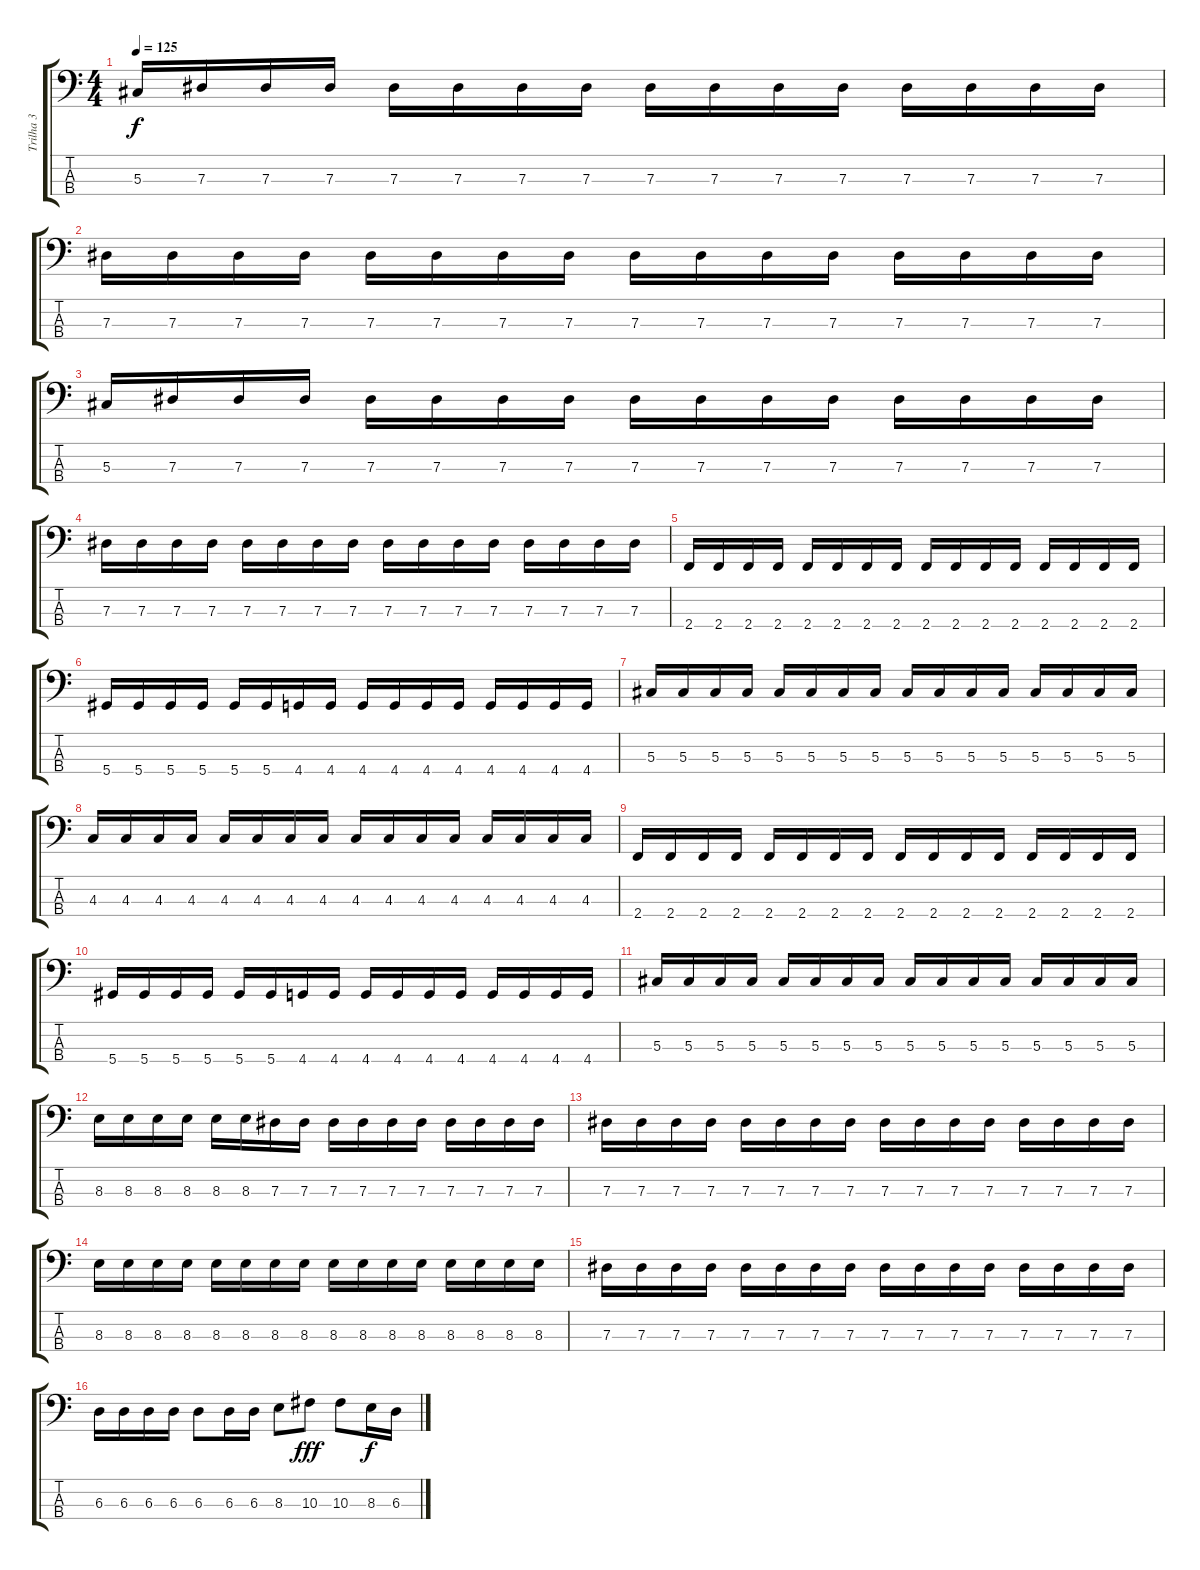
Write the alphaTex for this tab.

\track ("Trilha 3" "Trilha 3") {instrument electricbassfinger}
\staff {score tabs}
\tuning (Gb2 Db2 Ab1 Eb1) {hide}
\ts (4 4)
\tempo 125
\clef f4
\ks c
5.3.16{dy f} 7.3.16 7.3.16 7.3.16 7.3.16 7.3.16 7.3.16 7.3.16 7.3.16 7.3.16 7.3.16 7.3.16 7.3.16 7.3.16 7.3.16 7.3.16 |
7.3.16 7.3.16 7.3.16 7.3.16 7.3.16 7.3.16 7.3.16 7.3.16 7.3.16 7.3.16 7.3.16 7.3.16 7.3.16 7.3.16 7.3.16 7.3.16 |
5.3.16 7.3.16 7.3.16 7.3.16 7.3.16 7.3.16 7.3.16 7.3.16 7.3.16 7.3.16 7.3.16 7.3.16 7.3.16 7.3.16 7.3.16 7.3.16 |
7.3.16 7.3.16 7.3.16 7.3.16 7.3.16 7.3.16 7.3.16 7.3.16 7.3.16 7.3.16 7.3.16 7.3.16 7.3.16 7.3.16 7.3.16 7.3.16 |
2.4.16 2.4.16 2.4.16 2.4.16 2.4.16 2.4.16 2.4.16 2.4.16 2.4.16 2.4.16 2.4.16 2.4.16 2.4.16 2.4.16 2.4.16 2.4.16 |
5.4.16 5.4.16 5.4.16 5.4.16 5.4.16 5.4.16 4.4.16 4.4.16 4.4.16 4.4.16 4.4.16 4.4.16 4.4.16 4.4.16 4.4.16 4.4.16 |
5.3.16 5.3.16 5.3.16 5.3.16 5.3.16 5.3.16 5.3.16 5.3.16 5.3.16 5.3.16 5.3.16 5.3.16 5.3.16 5.3.16 5.3.16 5.3.16 |
4.3.16 4.3.16 4.3.16 4.3.16 4.3.16 4.3.16 4.3.16 4.3.16 4.3.16 4.3.16 4.3.16 4.3.16 4.3.16 4.3.16 4.3.16 4.3.16 |
2.4.16 2.4.16 2.4.16 2.4.16 2.4.16 2.4.16 2.4.16 2.4.16 2.4.16 2.4.16 2.4.16 2.4.16 2.4.16 2.4.16 2.4.16 2.4.16 |
5.4.16 5.4.16 5.4.16 5.4.16 5.4.16 5.4.16 4.4.16 4.4.16 4.4.16 4.4.16 4.4.16 4.4.16 4.4.16 4.4.16 4.4.16 4.4.16 |
5.3.16 5.3.16 5.3.16 5.3.16 5.3.16 5.3.16 5.3.16 5.3.16 5.3.16 5.3.16 5.3.16 5.3.16 5.3.16 5.3.16 5.3.16 5.3.16 |
8.3.16 8.3.16 8.3.16 8.3.16 8.3.16 8.3.16 7.3.16 7.3.16 7.3.16 7.3.16 7.3.16 7.3.16 7.3.16 7.3.16 7.3.16 7.3.16 |
7.3.16 7.3.16 7.3.16 7.3.16 7.3.16 7.3.16 7.3.16 7.3.16 7.3.16 7.3.16 7.3.16 7.3.16 7.3.16 7.3.16 7.3.16 7.3.16 |
8.3.16 8.3.16 8.3.16 8.3.16 8.3.16 8.3.16 8.3.16 8.3.16 8.3.16 8.3.16 8.3.16 8.3.16 8.3.16 8.3.16 8.3.16 8.3.16 |
7.3.16 7.3.16 7.3.16 7.3.16 7.3.16 7.3.16 7.3.16 7.3.16 7.3.16 7.3.16 7.3.16 7.3.16 7.3.16 7.3.16 7.3.16 7.3.16 |
6.3.16 6.3.16 6.3.16 6.3.16 6.3.8 6.3.16 6.3.16 8.3.8 10.3.8{dy fff} 10.3.8 8.3.16{dy f} 6.3.16
